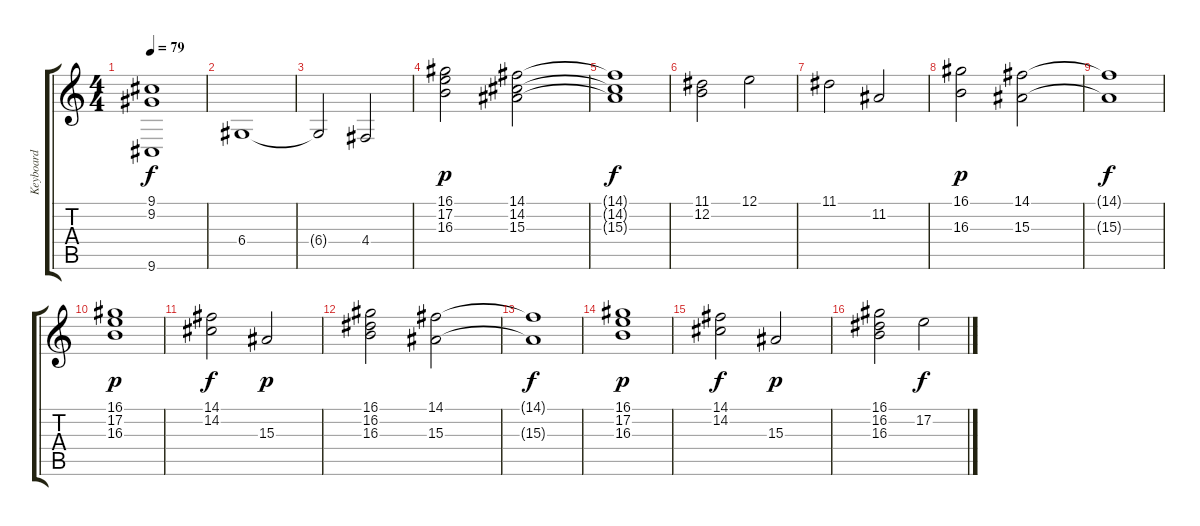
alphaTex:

\track ("Keyboard" "Keyboard") {instrument rockorgan}
\staff {score tabs}
\tuning (E4 B3 G3 D3 A2 E2) {hide}
\ts (4 4)
\tempo 79
\clef g2
\ks c
(9.1 9.2 9.6).1{dy f} |
6.4.1 |
6.4{t}.2 4.4.2 |
(16.1 17.2 16.3).2{dy p} (14.1 14.2 15.3).2 |
(14.1{t} 14.2{t} 15.3{t}).1{dy f} |
(11.1 12.2).2 12.1.2 |
11.1.2 11.2.2 |
(16.1 16.3).2{dy p} (14.1 15.3).2 |
(14.1{t} 15.3{t}).1{dy f} |
(16.1 17.2 16.3).1{dy p} |
(14.1 14.2).2{dy f} 15.3.2{dy p} |
(16.1 16.2 16.3).2 (14.1 15.3).2 |
(14.1{t} 15.3{t}).1{dy f} |
(16.1 17.2 16.3).1{dy p} |
(14.1 14.2).2{dy f} 15.3.2{dy p} |
(16.1 16.2 16.3).2 17.2.2{dy f}
